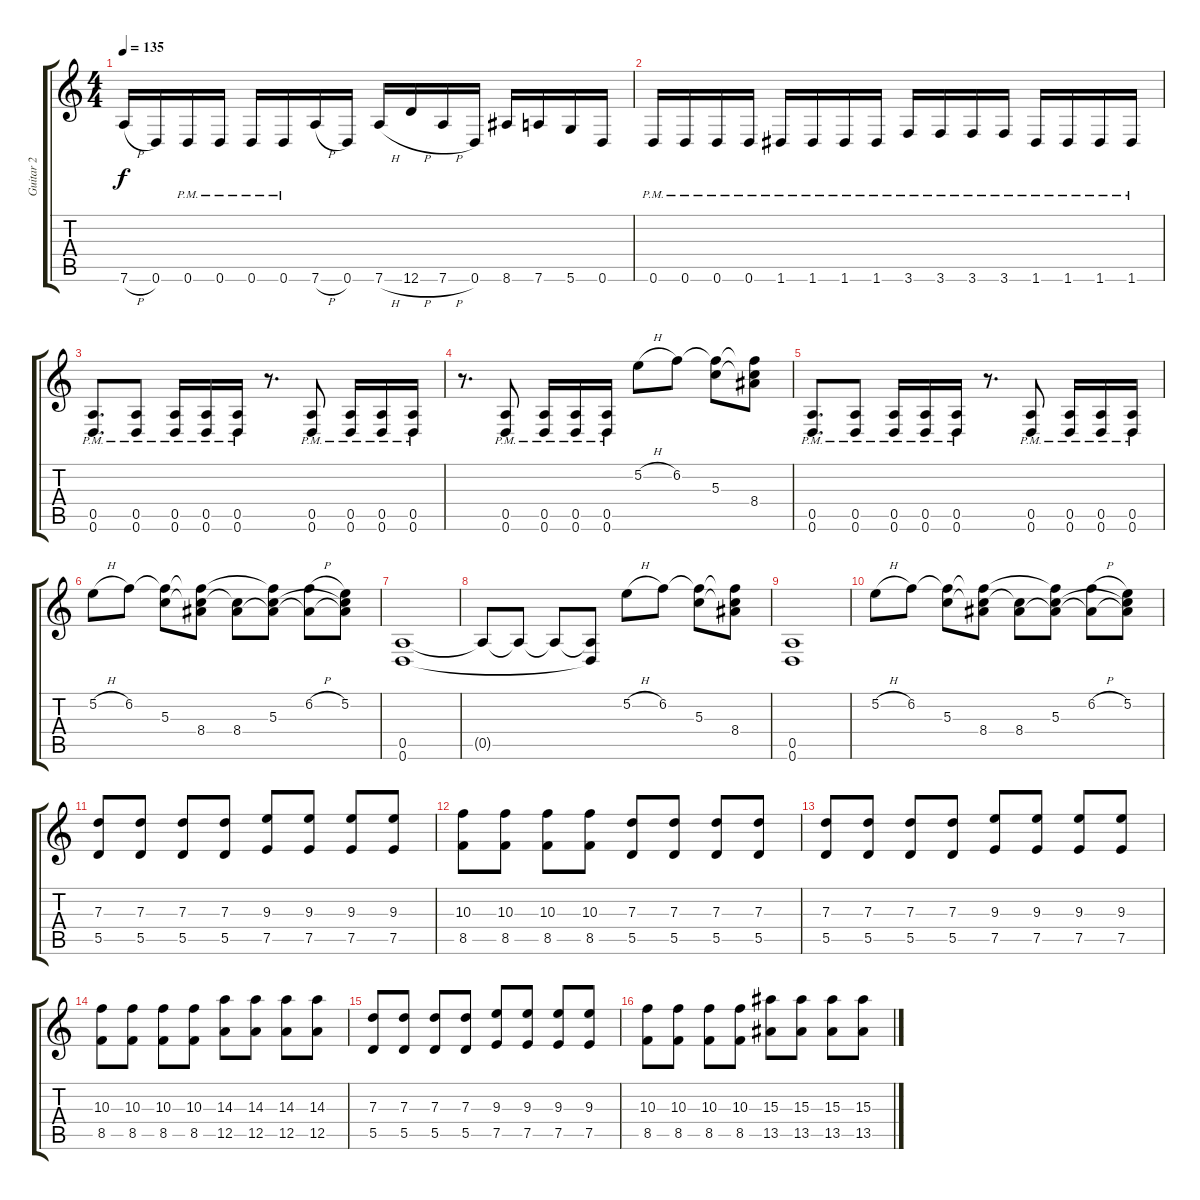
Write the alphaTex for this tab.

\track ("Guitar 2" "Guitar 2") {instrument distortionguitar}
\staff {score tabs}
\tuning (E4 B3 G3 D3 A2 D2) {hide}
\ts (4 4)
\tempo 135
\clef g2
\ks c
7.6{h}.16{dy f} 0.6.16 0.6{pm}.16 0.6{pm}.16 0.6{pm}.16 0.6{pm}.16 7.6{h}.16 0.6.16 7.6{h}.16 12.6{h}.16 7.6{h}.16 0.6.16 8.6.16 7.6.16 5.6.16 0.6.16 |
0.6{pm}.16 0.6{pm}.16 0.6{pm}.16 0.6{pm}.16 1.6{pm}.16 1.6{pm}.16 1.6{pm}.16 1.6{pm}.16 3.6{pm}.16 3.6{pm}.16 3.6{pm}.16 3.6{pm}.16 1.6{pm}.16 1.6{pm}.16 1.6{pm}.16 1.6{pm}.16 |
(0.5{pm} 0.6{pm}).8{d} (0.5{pm} 0.6{pm}).8 (0.5{pm} 0.6{pm}).16 (0.5{pm} 0.6{pm}).16 (0.5{pm} 0.6{pm}).16 r.8{d} (0.5{pm} 0.6{pm}).8 (0.5{pm} 0.6{pm}).16 (0.5{pm} 0.6{pm}).16 (0.5{pm} 0.6{pm}).16 |
r.8{d} (0.5{pm} 0.6{pm}).8 (0.5{pm} 0.6{pm}).16 (0.5{pm} 0.6{pm}).16 (0.5{pm} 0.6{pm}).16 5.2{h}.8 6.2.8 (6.2{t} 5.3).8 (6.2{t} 5.3{t} 8.4).8 |
(0.5{pm} 0.6{pm}).8{d} (0.5{pm} 0.6{pm}).8 (0.5{pm} 0.6{pm}).16 (0.5{pm} 0.6{pm}).16 (0.5{pm} 0.6{pm}).16 r.8{d} (0.5{pm} 0.6{pm}).8 (0.5{pm} 0.6{pm}).16 (0.5{pm} 0.6{pm}).16 (0.5{pm} 0.6{pm}).16 |
5.2{h}.8 6.2.8 (6.2{t} 5.3).8 (6.2{t} 5.3{t} 8.4).8 (5.3{t} 8.4).8 (6.2{t} 5.3 8.4{t}).8 (6.2{h} 8.4{t}).8 (5.2 5.3{t} 8.4{t}).8 |
(0.5 0.6).1 |
0.5{t}.8 0.5{t}.8 0.5{t}.8 (0.5{t} 0.6{t}).8 5.2{h}.8 6.2.8 (6.2{t} 5.3).8 (6.2{t} 5.3{t} 8.4).8 |
(0.5 0.6).1 |
5.2{h}.8 6.2.8 (6.2{t} 5.3).8 (6.2{t} 5.3{t} 8.4).8 (5.3{t} 8.4).8 (6.2{t} 5.3 8.4{t}).8 (6.2{h} 8.4{t}).8 (5.2 5.3{t} 8.4{t}).8 |
(7.3 5.5).8 (7.3 5.5).8 (7.3 5.5).8 (7.3 5.5).8 (9.3 7.5).8 (9.3 7.5).8 (9.3 7.5).8 (9.3 7.5).8 |
(10.3 8.5).8 (10.3 8.5).8 (10.3 8.5).8 (10.3 8.5).8 (7.3 5.5).8 (7.3 5.5).8 (7.3 5.5).8 (7.3 5.5).8 |
(7.3 5.5).8 (7.3 5.5).8 (7.3 5.5).8 (7.3 5.5).8 (9.3 7.5).8 (9.3 7.5).8 (9.3 7.5).8 (9.3 7.5).8 |
(10.3 8.5).8 (10.3 8.5).8 (10.3 8.5).8 (10.3 8.5).8 (14.3 12.5).8 (14.3 12.5).8 (14.3 12.5).8 (14.3 12.5).8 |
(7.3 5.5).8 (7.3 5.5).8 (7.3 5.5).8 (7.3 5.5).8 (9.3 7.5).8 (9.3 7.5).8 (9.3 7.5).8 (9.3 7.5).8 |
(10.3 8.5).8 (10.3 8.5).8 (10.3 8.5).8 (10.3 8.5).8 (15.3 13.5).8 (15.3 13.5).8 (15.3 13.5).8 (15.3 13.5).8
